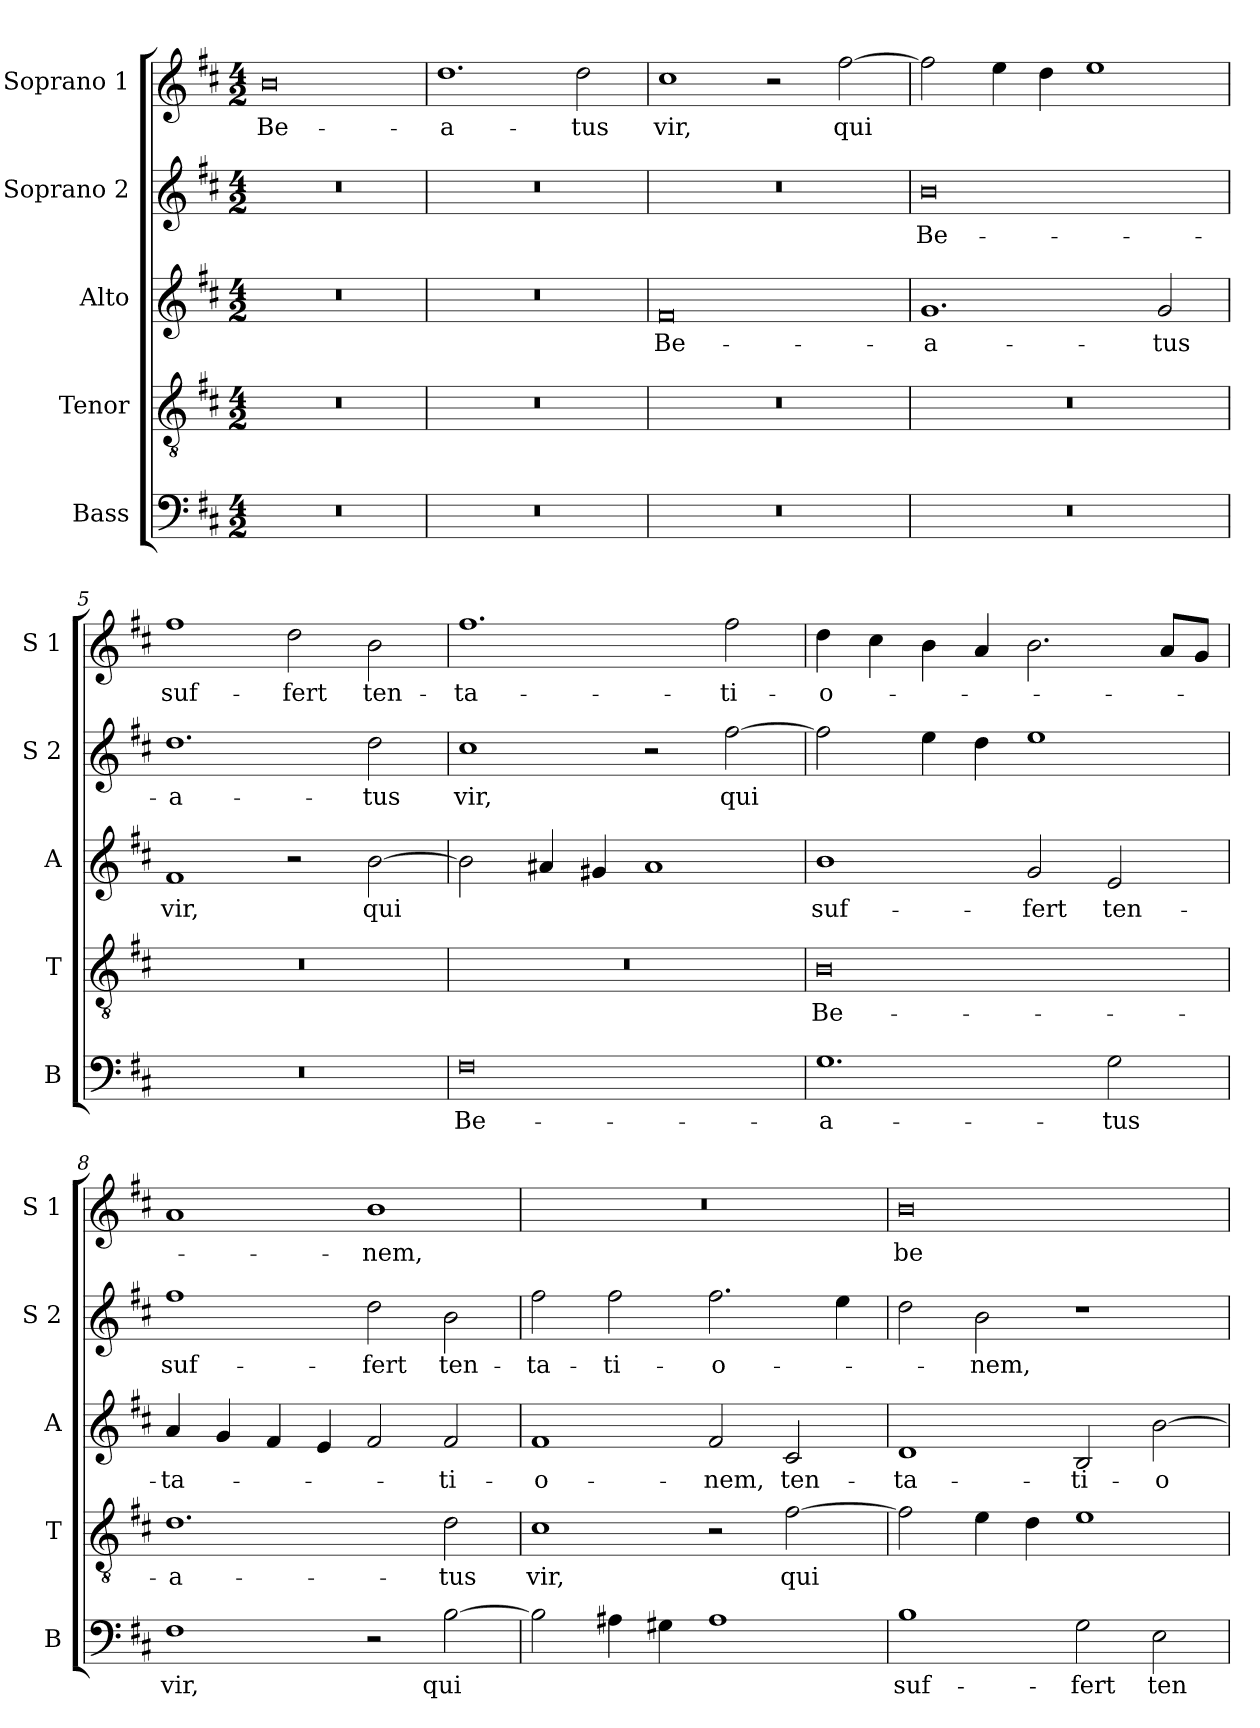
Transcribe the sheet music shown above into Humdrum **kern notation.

**kern	**text	**kern	**text	**kern	**text	**kern	**text	**kern	**text
*part5	*part5	*part4	*part4	*part3	*part3	*part2	*part2	*part1	*part1
*staff5	*staff5	*staff4	*staff4	*staff3	*staff3	*staff2	*staff2	*staff1	*staff1
*I"Bass	*	*I"Tenor	*	*I"Alto	*	*I"Soprano 2	*	*I"Soprano 1	*
*I'B	*	*I'T	*	*I'A	*	*I'S 2	*	*I'S 1	*
*clefF4	*	*clefGv2	*	*clefG2	*	*clefG2	*	*clefG2	*
*k[f#c#]	*	*k[f#c#]	*	*k[f#c#]	*	*k[f#c#]	*	*k[f#c#]	*
*D:	*	*D:	*	*D:	*	*D:	*	*D:	*
*M4/2	*	*M4/2	*	*M4/2	*	*M4/2	*	*M4/2	*
=1	=1	=1	=1	=1	=1	=1	=1	=1	=1
!	!	!	!	!	!	!	!	!	!LO:LY:b
0r	.	0r	.	0r	.	0r	.	0b	Be-
=2	=2	=2	=2	=2	=2	=2	=2	=2	=2
!	!	!	!	!	!	!	!	!	!LO:LY:b
0r	.	0r	.	0r	.	0r	.	1.dd	-a-
!	!	!	!	!	!	!	!	!	!LO:LY:b
.	.	.	.	.	.	.	.	2dd\	-tus
=3	=3	=3	=3	=3	=3	=3	=3	=3	=3
!	!	!	!	!	!LO:LY:b	!	!	!	!LO:LY:b
0r	.	0r	.	0f#	Be-	0r	.	1cc#	vir,
.	.	.	.	.	.	.	.	2r	.
!	!	!	!	!	!	!	!	!	!LO:LY:b
.	.	.	.	.	.	.	.	[2ff#\	qui
=4	=4	=4	=4	=4	=4	=4	=4	=4	=4
!	!	!	!	!	!LO:LY:b	!	!LO:LY:b	!	!
0r	.	0r	.	1.g	-a-	0b	Be-	2ff#\]	.
.	.	.	.	.	.	.	.	4ee\	.
.	.	.	.	.	.	.	.	4dd\	.
.	.	.	.	.	.	.	.	1ee	.
!	!	!	!	!	!LO:LY:b	!	!	!	!
.	.	.	.	2g/	-tus	.	.	.	.
=5	=5	=5	=5	=5	=5	=5	=5	=5	=5
!	!	!	!	!	!LO:LY:b	!	!LO:LY:b	!	!LO:LY:b
0r	.	0r	.	1f#	vir,	1.dd	-a-	1ff#	suf-
!	!	!	!	!	!	!	!	!	!LO:LY:b
.	.	.	.	2r	.	.	.	2dd\	-fert
!	!	!	!	!	!LO:LY:b	!	!LO:LY:b	!	!LO:LY:b
.	.	.	.	[2b\	qui	2dd\	-tus	2b\	ten-
=6	=6	=6	=6	=6	=6	=6	=6	=6	=6
!	!LO:LY:b	!	!	!	!	!	!LO:LY:b	!	!LO:LY:b
0F#	Be-	0r	.	2b\]	.	1cc#	vir,	1.ff#	-ta-
.	.	.	.	4a#X/	.	.	.	.	.
.	.	.	.	4g#X/	.	.	.	.	.
.	.	.	.	1a#	.	2r	.	.	.
!	!	!	!	!	!	!	!LO:LY:b	!	!LO:LY:b
.	.	.	.	.	.	[2ff#\	qui	2ff#\	-ti-
!!LO:LB:g=z
=7	=7	=7	=7	=7	=7	=7	=7	=7	=7
!	!LO:LY:b	!	!LO:LY:b	!	!LO:LY:b	!	!	!	!LO:LY:b
1.G	-a-	0B	Be-	1b	suf-	2ff#\]	.	4dd\	-o-
.	.	.	.	.	.	.	.	4cc#\	.
.	.	.	.	.	.	4ee\	.	4b\	.
.	.	.	.	.	.	4dd\	.	4a/	.
!	!	!	!	!	!LO:LY:b	!	!	!	!
.	.	.	.	2g/	-fert	1ee	.	2.b\	.
!	!LO:LY:b	!	!	!	!LO:LY:b	!	!	!	!
2G\	-tus	.	.	2e/	ten-	.	.	.	.
.	.	.	.	.	.	.	.	8a/L	.
.	.	.	.	.	.	.	.	8g/J	.
=8	=8	=8	=8	=8	=8	=8	=8	=8	=8
!	!LO:LY:b	!	!LO:LY:b	!	!LO:LY:b	!	!LO:LY:b	!	!
1F#	vir,	1.d	-a-	4a/	-ta-	1ff#	suf-	1a	.
.	.	.	.	4g/	.	.	.	.	.
.	.	.	.	4f#/	.	.	.	.	.
.	.	.	.	4e/	.	.	.	.	.
!	!	!	!	!	!	!	!LO:LY:b	!	!LO:LY:b
2r	.	.	.	2f#/	.	2dd\	-fert	1b	-nem,
!	!LO:LY:b	!	!LO:LY:b	!	!LO:LY:b	!	!LO:LY:b	!	!
[2B\	qui	2d\	-tus	2f#/	-ti-	2b\	ten-	.	.
=9	=9	=9	=9	=9	=9	=9	=9	=9	=9
!	!	!	!LO:LY:b	!	!LO:LY:b	!	!LO:LY:b	!	!
2B\]	.	1c#	vir,	1f#	-o-	2ff#\	-ta-	0r	.
!	!	!	!	!	!	!	!LO:LY:b	!	!
4A#X\	.	.	.	.	.	2ff#\	-ti-	.	.
4G#X\	.	.	.	.	.	.	.	.	.
!	!	!	!	!	!LO:LY:b	!	!LO:LY:b	!	!
1A#	.	2r	.	2f#/	-nem,	2.ff#\	-o-	.	.
!	!	!	!LO:LY:b	!	!LO:LY:b	!	!	!	!
.	.	[2f#\	qui	2c#/	ten-	.	.	.	.
.	.	.	.	.	.	4ee\	.	.	.
=10	=10	=10	=10	=10	=10	=10	=10	=10	=10
!	!LO:LY:b	!	!	!	!LO:LY:b	!	!	!	!LO:LY:b
1B	suf-	2f#\]	.	1d	-ta-	2dd\	.	0b	be-
!	!	!	!	!	!	!	!LO:LY:b	!	!
.	.	4e\	.	.	.	2b\	-nem,	.	.
.	.	4d\	.	.	.	.	.	.	.
!	!LO:LY:b	!	!	!	!LO:LY:b	!	!	!	!
2G\	-fert	1e	.	2B/	-ti-	1r	.	.	.
!	!LO:LY:b	!	!	!	!LO:LY:b	!	!	!	!
2E\	ten-	.	.	[2b\	-o-	.	.	.	.
=	=	=	=	=	=	=	=	=	=
*-	*-	*-	*-	*-	*-	*-	*-	*-	*-
